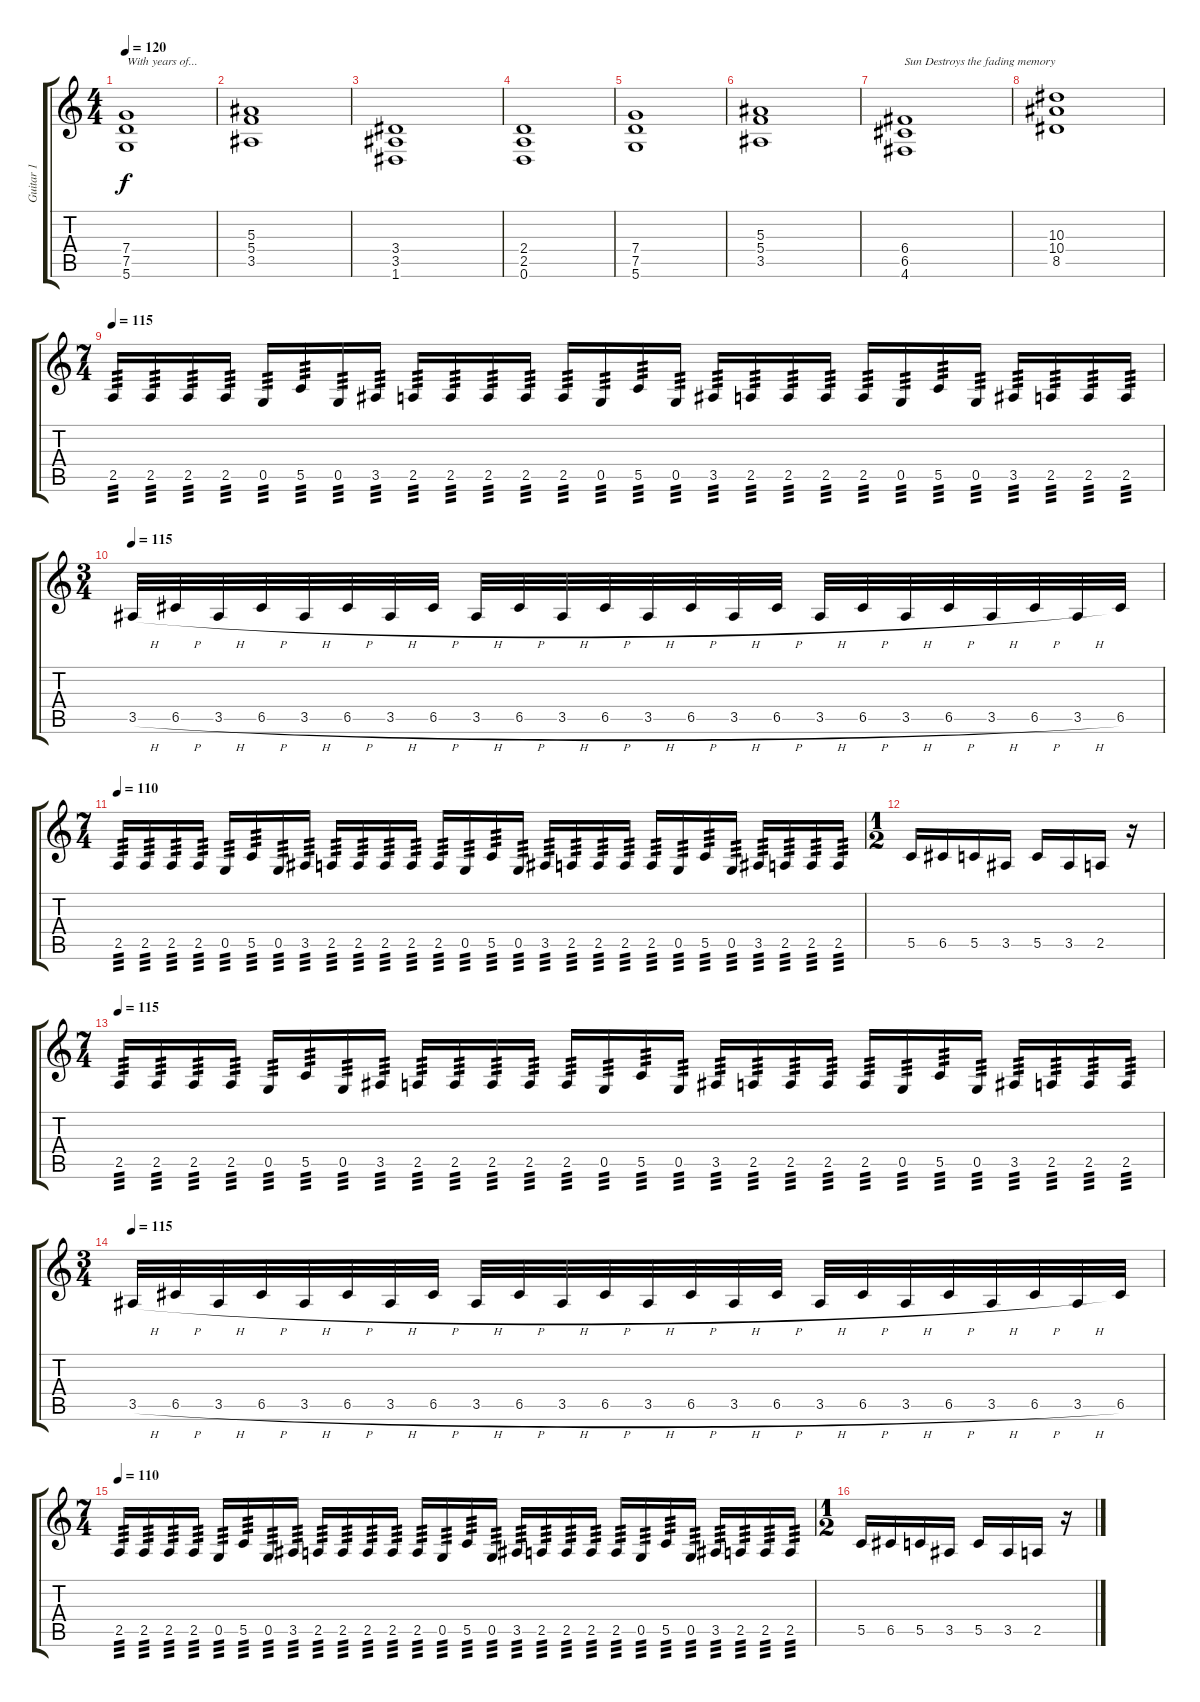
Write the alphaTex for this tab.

\track ("Guitar 1" "Guitar 1") {instrument distortionguitar}
\staff {score tabs}
\tuning (D4 A3 F3 C3 G2 D2) {hide}
\ts (4 4)
\tempo 120
\clef g2
\ks c
(7.4 7.5 5.6).1{txt "With years of..." dy f} |
(5.3 5.4 3.5).1 |
(3.4 3.5 1.6).1 |
(2.4 2.5 0.6).1 |
(7.4 7.5 5.6).1 |
(5.3 5.4 3.5).1 |
(6.4 6.5 4.6).1{txt "Sun Destroys the fading memory"} |
(10.3 10.4 8.5).1 |
\ts (7 4)
\tempo 115
2.5.16{tp 3 instrument distortionguitar} 2.5.16{tp 3} 2.5.16{tp 3} 2.5.16{tp 3} 0.5.16{tp 3} 5.5.16{tp 3} 0.5.16{tp 3} 3.5.16{tp 3} 2.5.16{tp 3} 2.5.16{tp 3} 2.5.16{tp 3} 2.5.16{tp 3} 2.5.16{tp 3} 0.5.16{tp 3} 5.5.16{tp 3} 0.5.16{tp 3} 3.5.16{tp 3} 2.5.16{tp 3} 2.5.16{tp 3} 2.5.16{tp 3} 2.5.16{tp 3} 0.5.16{tp 3} 5.5.16{tp 3} 0.5.16{tp 3} 3.5.16{tp 3} 2.5.16{tp 3} 2.5.16{tp 3} 2.5.16{tp 3} |
\ts (3 4)
\tempo 115
3.5{h}.32 6.5{h}.32 3.5{h}.32 6.5{h}.32 3.5{h}.32 6.5{h}.32 3.5{h}.32 6.5{h}.32 3.5{h}.32 6.5{h}.32 3.5{h}.32 6.5{h}.32 3.5{h}.32 6.5{h}.32 3.5{h}.32 6.5{h}.32 3.5{h}.32 6.5{h}.32 3.5{h}.32 6.5{h}.32 3.5{h}.32 6.5{h}.32 3.5{h}.32 6.5.32 |
\ts (7 4)
\tempo 110
2.5.16{tp 3 instrument distortionguitar} 2.5.16{tp 3} 2.5.16{tp 3} 2.5.16{tp 3} 0.5.16{tp 3} 5.5.16{tp 3} 0.5.16{tp 3} 3.5.16{tp 3} 2.5.16{tp 3} 2.5.16{tp 3} 2.5.16{tp 3} 2.5.16{tp 3} 2.5.16{tp 3} 0.5.16{tp 3} 5.5.16{tp 3} 0.5.16{tp 3} 3.5.16{tp 3} 2.5.16{tp 3} 2.5.16{tp 3} 2.5.16{tp 3} 2.5.16{tp 3} 0.5.16{tp 3} 5.5.16{tp 3} 0.5.16{tp 3} 3.5.16{tp 3} 2.5.16{tp 3} 2.5.16{tp 3} 2.5.16{tp 3} |
\ts (1 2)
5.5.16 6.5.16 5.5.16 3.5.16 5.5.16 3.5.16 2.5.16 r.16 |
\ts (7 4)
\tempo 115
2.5.16{tp 3 instrument distortionguitar} 2.5.16{tp 3} 2.5.16{tp 3} 2.5.16{tp 3} 0.5.16{tp 3} 5.5.16{tp 3} 0.5.16{tp 3} 3.5.16{tp 3} 2.5.16{tp 3} 2.5.16{tp 3} 2.5.16{tp 3} 2.5.16{tp 3} 2.5.16{tp 3} 0.5.16{tp 3} 5.5.16{tp 3} 0.5.16{tp 3} 3.5.16{tp 3} 2.5.16{tp 3} 2.5.16{tp 3} 2.5.16{tp 3} 2.5.16{tp 3} 0.5.16{tp 3} 5.5.16{tp 3} 0.5.16{tp 3} 3.5.16{tp 3} 2.5.16{tp 3} 2.5.16{tp 3} 2.5.16{tp 3} |
\ts (3 4)
\tempo 115
3.5{h}.32 6.5{h}.32 3.5{h}.32 6.5{h}.32 3.5{h}.32 6.5{h}.32 3.5{h}.32 6.5{h}.32 3.5{h}.32 6.5{h}.32 3.5{h}.32 6.5{h}.32 3.5{h}.32 6.5{h}.32 3.5{h}.32 6.5{h}.32 3.5{h}.32 6.5{h}.32 3.5{h}.32 6.5{h}.32 3.5{h}.32 6.5{h}.32 3.5{h}.32 6.5.32 |
\ts (7 4)
\tempo 110
2.5.16{tp 3 instrument distortionguitar} 2.5.16{tp 3} 2.5.16{tp 3} 2.5.16{tp 3} 0.5.16{tp 3} 5.5.16{tp 3} 0.5.16{tp 3} 3.5.16{tp 3} 2.5.16{tp 3} 2.5.16{tp 3} 2.5.16{tp 3} 2.5.16{tp 3} 2.5.16{tp 3} 0.5.16{tp 3} 5.5.16{tp 3} 0.5.16{tp 3} 3.5.16{tp 3} 2.5.16{tp 3} 2.5.16{tp 3} 2.5.16{tp 3} 2.5.16{tp 3} 0.5.16{tp 3} 5.5.16{tp 3} 0.5.16{tp 3} 3.5.16{tp 3} 2.5.16{tp 3} 2.5.16{tp 3} 2.5.16{tp 3} |
\ts (1 2)
5.5.16 6.5.16 5.5.16 3.5.16 5.5.16 3.5.16 2.5.16 r.16
